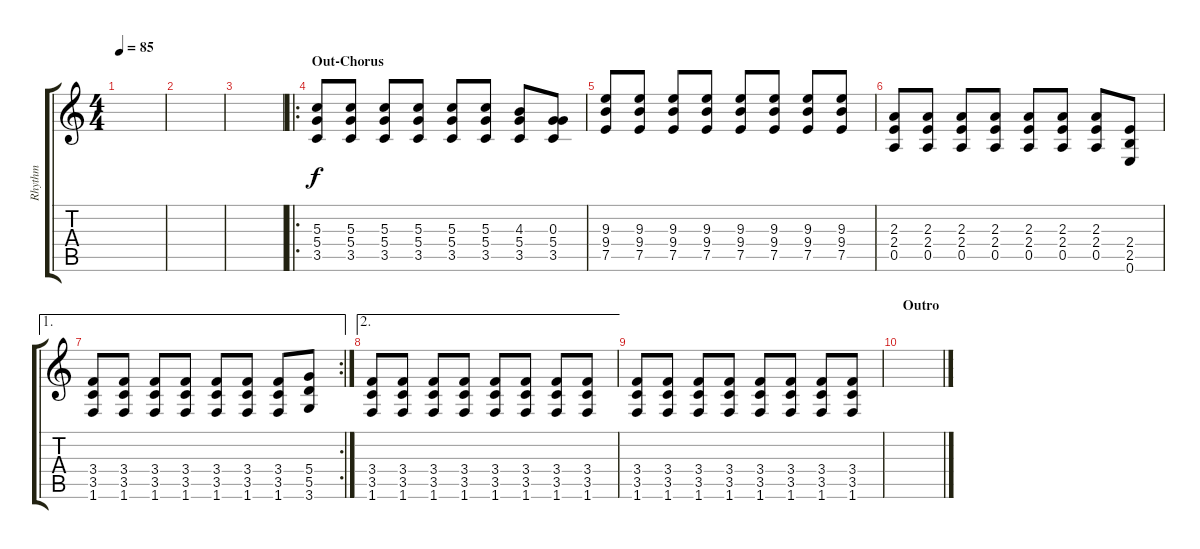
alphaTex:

\track ("Rhythm" "Rhythm") {instrument distortionguitar}
\staff {score tabs}
\tuning (E4 B3 G3 D3 A2 E2) {hide}
\ts (4 4)
\tempo 85
\clef g2
\ks c
|
|
|
\ro
\section ("" "Out-Chorus")
(5.3 5.4 3.5).8{dy f} (5.3 5.4 3.5).8 (5.3 5.4 3.5).8 (5.3 5.4 3.5).8 (5.3 5.4 3.5).8 (5.3 5.4 3.5).8 (4.3 5.4 3.5).8 (0.3 5.4 3.5).8 |
(9.3 9.4 7.5).8 (9.3 9.4 7.5).8 (9.3 9.4 7.5).8 (9.3 9.4 7.5).8 (9.3 9.4 7.5).8 (9.3 9.4 7.5).8 (9.3 9.4 7.5).8 (9.3 9.4 7.5).8 |
(2.3 2.4 0.5).8 (2.3 2.4 0.5).8 (2.3 2.4 0.5).8 (2.3 2.4 0.5).8 (2.3 2.4 0.5).8 (2.3 2.4 0.5).8 (2.3 2.4 0.5).8 (2.4 2.5 0.6).8 |
\ae 1
\rc 2
(3.4 3.5 1.6).8 (3.4 3.5 1.6).8 (3.4 3.5 1.6).8 (3.4 3.5 1.6).8 (3.4 3.5 1.6).8 (3.4 3.5 1.6).8 (3.4 3.5 1.6).8 (5.4 5.5 3.6).8 |
\ae 2
(3.4 3.5 1.6).8 (3.4 3.5 1.6).8 (3.4 3.5 1.6).8 (3.4 3.5 1.6).8 (3.4 3.5 1.6).8 (3.4 3.5 1.6).8 (3.4 3.5 1.6).8 (3.4 3.5 1.6).8 |
(3.4 3.5 1.6).8 (3.4 3.5 1.6).8 (3.4 3.5 1.6).8 (3.4 3.5 1.6).8 (3.4 3.5 1.6).8 (3.4 3.5 1.6).8 (3.4 3.5 1.6).8 (3.4 3.5 1.6).8 |
\section ("" "Outro")
